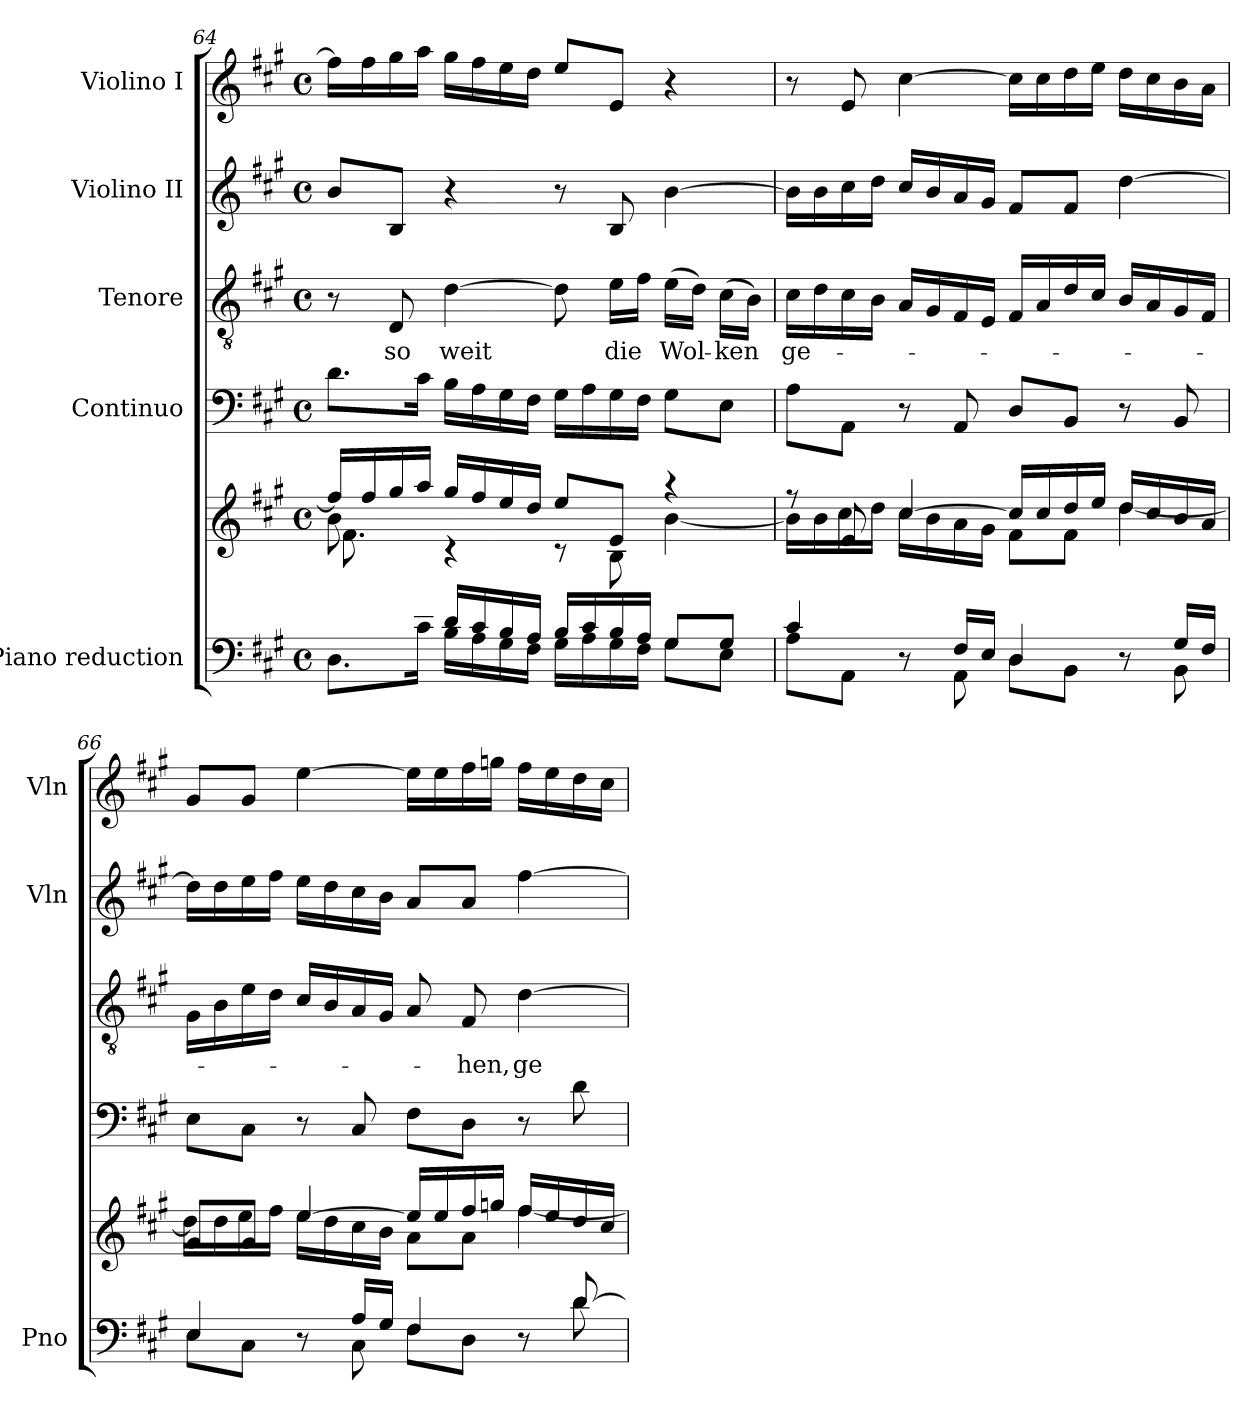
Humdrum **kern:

**kern	**kern	**kern	**kern	**text	**kern	**kern
*part5	*part5	*part4	*part3	*part3	*part2	*part1
*staff6	*staff5	*staff4	*staff3	*staff3	*staff2	*staff1
*I"Piano reduction	*	*I"Continuo	*I"Tenore	*	*I"Violino II	*I"Violino I
*I'Pno	*	*	*	*	*I'Vln	*I'Vln
*clefF4	*clefG2	*clefF4	*clefGv2	*	*clefG2	*clefG2
*k[f#c#g#]	*k[f#c#g#]	*k[f#c#g#]	*k[f#c#g#]	*	*k[f#c#g#]	*k[f#c#g#]
*M4/4	*M4/4	*M4/4	*M4/4	*	*M4/4	*M4/4
*met(c)	*met(c)	*met(c)	*met(c)	*	*met(c)	*met(c)
=64	=64	=64	=64	=64	=64	=64
*^	*^	*	*	*	*	*
*	*^	*	*^	*	*	*	*	*
8ryy	8.ryy	8.D\L	16ff#/LL]	8b\L	8.f#\L	8.d\L	8r	.	8b/L	16ff#\LL]
.	.	.	16ff#/	.	.	.	.	.	.	16ff#\
!	!	!	!	!	!	!	!	!LO:LY:b	!	!
8B/J	.	.	16gg#/	8ryy	.	.	8D/	so	8B/J	16gg#\
.	16e/Jk	16c#\Jk	16aa/JJ	.	2ryy	16c#\Jk	.	.	.	16aa\JJ
!	!	!	!	!	!	!	!	!LO:LY:b	!	!
2.ryy	16d/LL	16B\LL	16gg#/LL	4r	.	16B\LL	[4d\	weit	4r	16gg#\LL
.	16c#/	16A\	16ff#/	.	.	16A\	.	.	.	16ff#\
.	16B/	16G#\	16ee/	.	.	16G#\	.	.	.	16ee\
.	16A/JJ	16F#\JJ	16dd/JJ	.	.	16F#\JJ	.	.	.	16dd\JJ
.	16B/LL	16G#\LL	8ee/L	8r	.	16G#\LL	8d\]	.	8r	8ee/L
.	16c#/	16A\	.	.	.	16A\	.	.	.	.
!	!	!	!	!	!	!	!	!LO:LY:b	!	!
.	16B/	16G#\	8e/J	8B\	.	16G#\	16e\LL	die	8B/	8e/J
.	16A/JJ	16F#\JJ	.	.	4ryy	16F#\JJ	16f#\JJ	.	.	.
!	!	!	!	!	!	!	!	!LO:LY:b	!	!
.	8G#/L	8G#\L	4r	[4b\	.	8G#\L	(16e\LL	Wol-	[4b\	4r
.	.	.	.	.	.	.	16d\JJ)	.	.	.
!	!	!	!	!	!	!	!	!LO:LY:b	!	!
.	8G#/J	8E\J	.	.	.	8E\J	(16c#\LL	-ken	.	.
.	.	.	.	.	16ryy	.	16B\JJ)	.	.	.
*	*v	*v	*	*	*	*	*	*	*	*
=65	=65	=65	=65	=65	=65	=65	=65	=65	=65
!	!	!	!	!	!	!	!LO:LY:b	!	!
*	*	*	*v	*v	*	*	*	*	*
4c#/	8A\L	8r	16b\LL]	8A\L	16c#\LL	ge-	16b\LL]	8r
.	.	.	16b\	.	16d\	.	16b\	.
.	8AA\J	8e/	16cc#\	8AA\J	16c#\	.	16cc#\	8e/
.	.	.	16dd\JJ	.	16B\JJ	.	16dd\JJ	.
8r	8ryy	[4cc#/	16cc#\LL	8r	16A/LL	.	16cc#/LL	[4cc#\
.	.	.	16b\	.	16G#/	.	16b/	.
16F#/LL	8AA\	.	16a\	8AA/	16F#/	.	16a/	.
16E/JJ	.	.	16g#\JJ	.	16E/JJ	.	16g#/JJ	.
4D/	8D\L	16cc#/LL]	8f#\L	8D/L	16F#/LL	.	8f#/L	16cc#\LL]
.	.	16cc#/	.	.	16A/	.	.	16cc#\
.	8BB\J	16dd/	8f#\J	8BB/J	16d/	.	8f#/J	16dd\
.	.	16ee/JJ	.	.	16c#/JJ	.	.	16ee\JJ
8r	8ryy	16dd/LL	[>4dd\	8r	16B/LL	.	[4dd\	16dd\LL
.	.	16cc#/	.	.	16A/	.	.	16cc#\
16G#/LL	8BB\	16b/	.	8BB/	16G#/	.	.	16b\
16F#/JJ	.	16a/JJ	.	.	16F#/JJ	.	.	16a\JJ
=66	=66	=66	=66	=66	=66	=66	=66	=66
4E/	8E\L	8g#/L	16dd\LL]	8E\L	16G#\LL	.	16dd\LL]	8g#/L
.	.	.	16dd\	.	16B\	.	16dd\	.
.	8C#\J	8g#/J	16ee\	8C#\J	16e\	.	16ee\	8g#/J
.	.	.	16ff#\JJ	.	16d\JJ	.	16ff#\JJ	.
8r	8ryy	[4ee/	16ee\LL	8r	16c#/LL	.	16ee\LL	[4ee\
.	.	.	16dd\	.	16B/	.	16dd\	.
16A/LL	8C#\	.	16cc#\	8C#/	16A/	.	16cc#\	.
16G#/JJ	.	.	16b\JJ	.	16G#/JJ	.	16b\JJ	.
4F#/	8F#\L	16ee/LL]	8a\L	8F#\L	8A/	.	8a/L	16ee\LL]
.	.	16ee/	.	.	.	.	.	16ee\
!	!	!	!	!	!	!LO:LY:b	!	!
.	8D\J	16ff#/	8a\J	8D\J	8F#/	-hen,	8a/J	16ff#\
.	.	16ggn/JJ	.	.	.	.	.	16ggn\JJ
!	!	!	!	!	!	!LO:LY:b	!	!
8r	8ryy	16ff#/LL	[>4ff#\	8r	[4d\	ge-	[4ff#\	16ff#\LL
.	.	16ee/	.	.	.	.	.	16ee\
[8d/	8d\	16dd/	.	8d\	.	.	.	16dd\
.	.	16cc#/JJ	.	.	.	.	.	16cc#\JJ
*v	*v	*	*	*	*	*	*	*
*	*v	*v	*	*	*	*	*
=	=	=	=	=	=	=
*-	*-	*-	*-	*-	*-	*-
